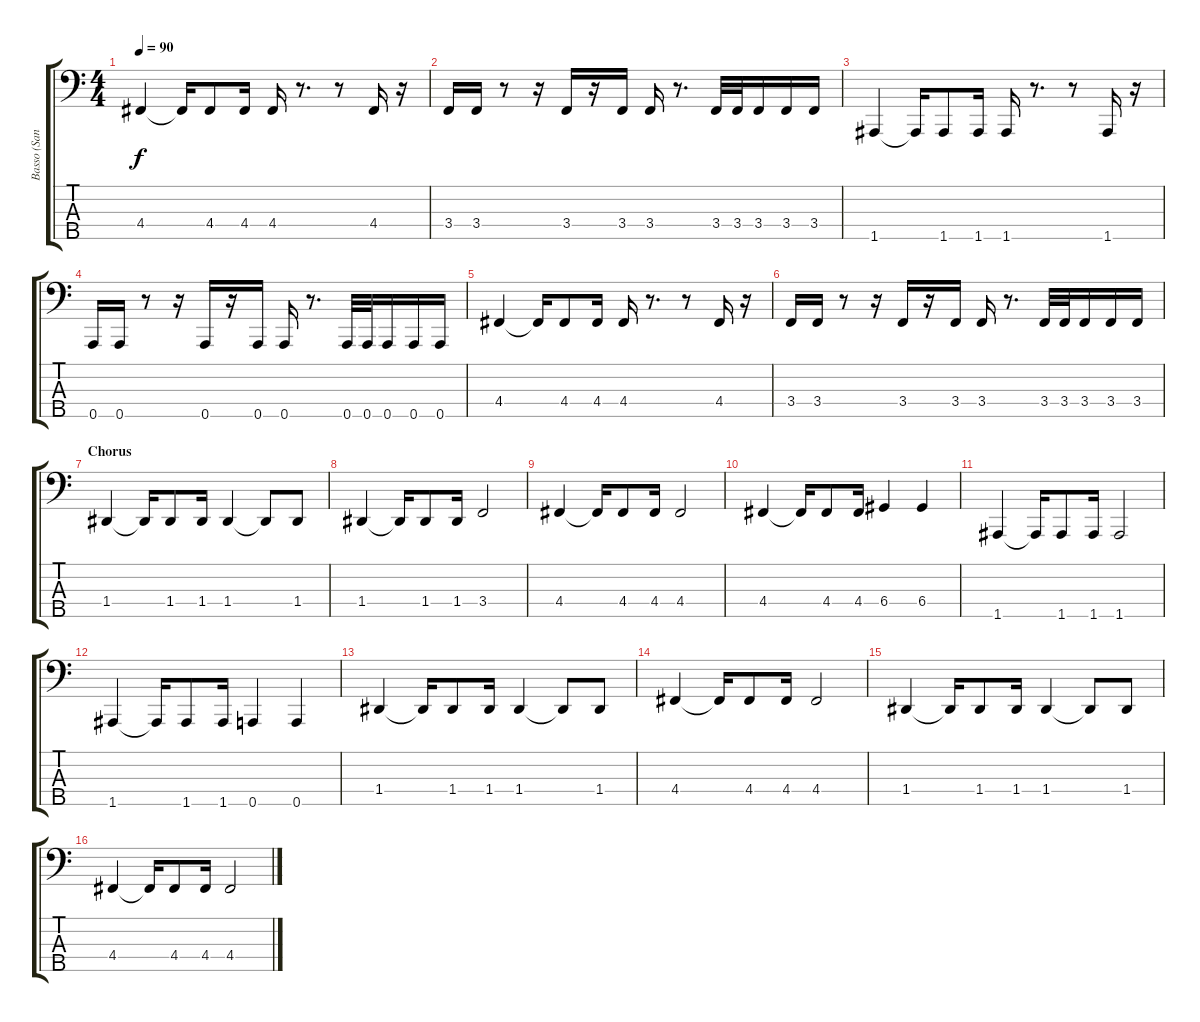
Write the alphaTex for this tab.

\track ("Basso (Santtu)" "Basso (San") {instrument electricbasspick}
\staff {score tabs}
\tuning (G2 D2 A1 D1 A0) {hide}
\ts (4 4)
\tempo 90
\clef f4
\ks c
4.4.4{dy f} 4.4{t}.16 4.4.8 4.4.16 4.4.16 r.8{d} r.8 4.4.16 r.16 |
3.4.16 3.4.16 r.8 r.16 3.4.16 r.16 3.4.16 3.4.16 r.8{d} 3.4.32 3.4.32 3.4.16 3.4.16 3.4.16 |
1.5.4 1.5{t}.16 1.5.8 1.5.16 1.5.16 r.8{d} r.8 1.5.16 r.16 |
0.5.16 0.5.16 r.8 r.16 0.5.16 r.16 0.5.16 0.5.16 r.8{d} 0.5.32 0.5.32 0.5.16 0.5.16 0.5.16 |
4.4.4 4.4{t}.16 4.4.8 4.4.16 4.4.16 r.8{d} r.8 4.4.16 r.16 |
3.4.16 3.4.16 r.8 r.16 3.4.16 r.16 3.4.16 3.4.16 r.8{d} 3.4.32 3.4.32 3.4.16 3.4.16 3.4.16 |
\section ("" "Chorus")
1.4.4 1.4{t}.16 1.4.8 1.4.16 1.4.4 1.4{t}.8 1.4.8 |
1.4.4 1.4{t}.16 1.4.8 1.4.16 3.4.2 |
4.4.4 4.4{t}.16 4.4.8 4.4.16 4.4.2 |
4.4.4 4.4{t}.16 4.4.8 4.4.16 6.4.4 6.4.4 |
1.5.4 1.5{t}.16 1.5.8 1.5.16 1.5.2 |
1.5.4 1.5{t}.16 1.5.8 1.5.16 0.5.4 0.5.4 |
1.4.4 1.4{t}.16 1.4.8 1.4.16 1.4.4 1.4{t}.8 1.4.8 |
4.4.4 4.4{t}.16 4.4.8 4.4.16 4.4.2 |
1.4.4 1.4{t}.16 1.4.8 1.4.16 1.4.4 1.4{t}.8 1.4.8 |
4.4.4 4.4{t}.16 4.4.8 4.4.16 4.4.2
